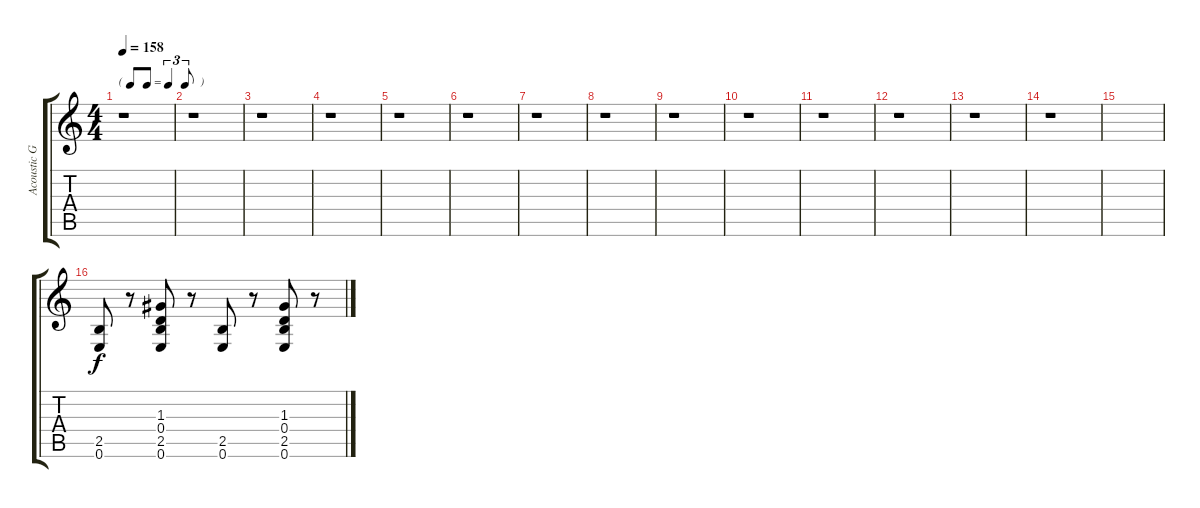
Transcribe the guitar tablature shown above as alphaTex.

\track ("Acoustic Guitar (Rhythm)" "Acoustic G") {instrument acousticguitarnylon}
\staff {score tabs}
\tuning (E4 B3 G3 D3 A2 E2) {hide}
\ts (4 4)
\tf triplet8th
\tempo 158
\clef g2
\ks c
r.1{dy f instrument acousticguitarnylon} |
r.1 |
r.1 |
r.1 |
r.1 |
r.1 |
r.1 |
r.1 |
r.1 |
r.1 |
r.1 |
r.1 |
r.1 |
r.1 |
|
(2.5 0.6).8 r.8 (1.3 0.4 2.5 0.6).8 r.8 (2.5 0.6).8 r.8 (1.3 0.4 2.5 0.6).8 r.8
